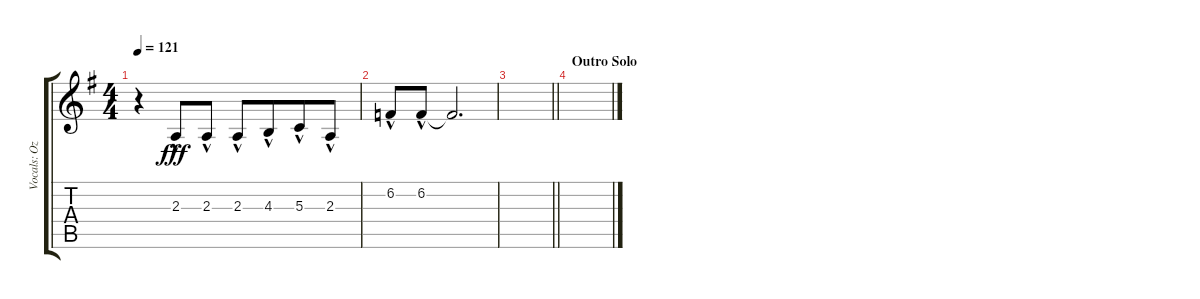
\track ("Vocals: Ozzy" "Vocals: Oz") {instrument lead2sawtooth}
\staff {score tabs}
\tuning (E4 B3 G3 D3 A2 E2) {hide}
\ts (4 4)
\tempo 121
\clef g2
\ks g
r.4{dy fff} 2.3{hac}.8 2.3{hac}.8 2.3{hac}.8 4.3{hac}.8{beam merge} 5.3{hac}.8 2.3{hac}.8 |
6.2{hac}.8 6.2{hac}.8 6.2{t}.2{d} |
\barLineRight lightlight
|
\section ("" "Outro Solo")
